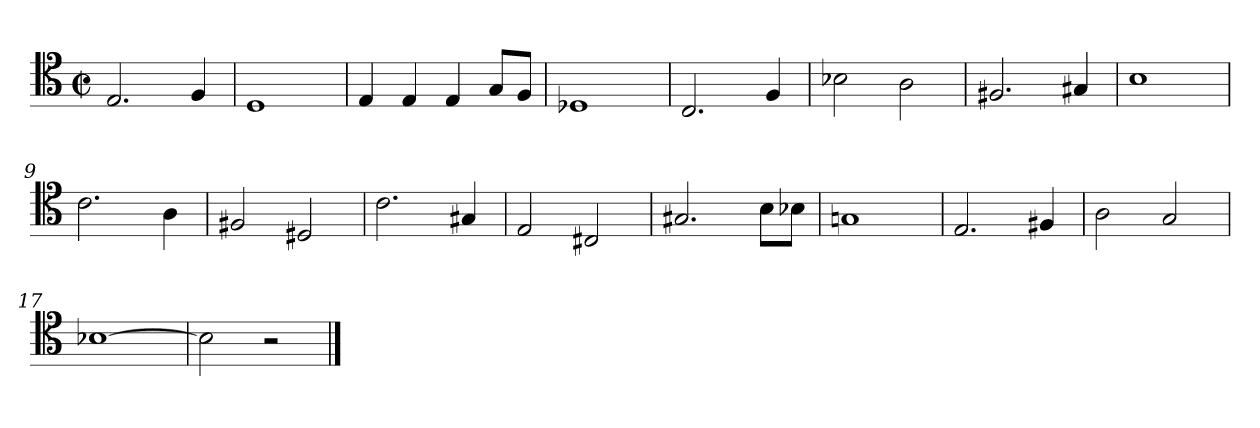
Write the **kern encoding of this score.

**kern
*part1
*staff1
*clefC4
*k[]
*C:
*M2/2
*met(c|)
=1
2.E/
4F/
=2
1D
=3
4E/
4E/
4E/
8G/L
8F/J
=4
1D-X
=5
2.C/
4F/
=6
2B-X\
2A\
=7
2.F#X/
4G#X/
=8
1B
=9
2.c\
4A\
=10
2F#X/
2D#X/
=11
2.c\
4G#X/
=12
2E/
2C#X/
=13
2.G#X/
8B\L
8B-X\J
=14
1Gn
=15
2.E/
4F#X/
=16
2A\
2G/
=17
[1B-X
=18
2B-\]
2r
==
*-
